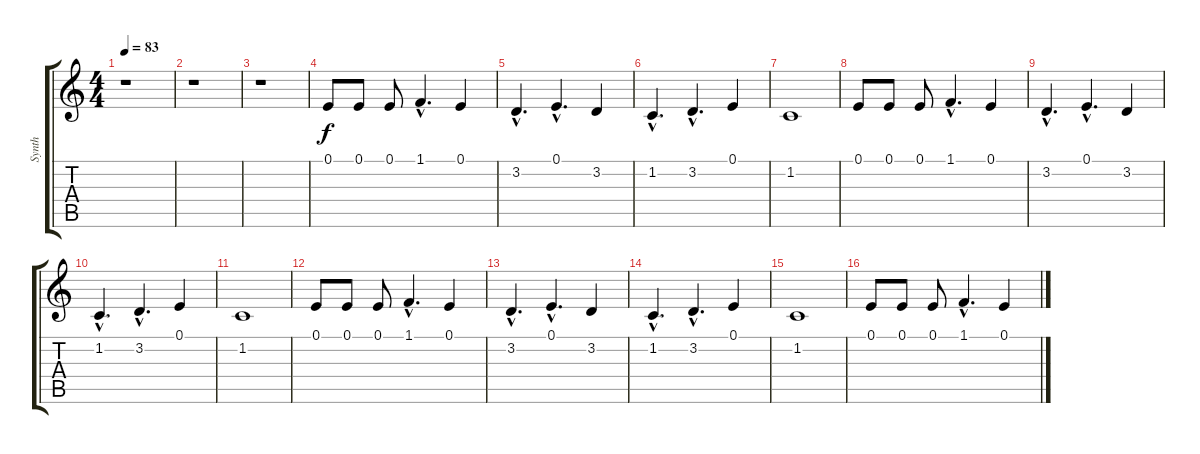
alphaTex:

\track ("Synth" "Synth") {instrument bassoon}
\staff {score tabs}
\tuning (E4 B3 G3 D3 A2 E2) {hide}
\ts (4 4)
\tempo 83
\clef g2
\ks c
r.1{dy f} |
r.1 |
r.1 |
0.1.8 0.1.8 0.1.8 1.1{hac}.4{d} 0.1.4 |
3.2{hac}.4{d} 0.1{hac}.4{d} 3.2.4 |
1.2{hac}.4{d} 3.2{hac}.4{d} 0.1.4 |
1.2.1 |
0.1.8 0.1.8 0.1.8 1.1{hac}.4{d} 0.1.4 |
3.2{hac}.4{d} 0.1{hac}.4{d} 3.2.4 |
1.2{hac}.4{d} 3.2{hac}.4{d} 0.1.4 |
1.2.1 |
0.1.8 0.1.8 0.1.8 1.1{hac}.4{d} 0.1.4 |
3.2{hac}.4{d} 0.1{hac}.4{d} 3.2.4 |
1.2{hac}.4{d} 3.2{hac}.4{d} 0.1.4 |
1.2.1 |
0.1.8 0.1.8 0.1.8 1.1{hac}.4{d} 0.1.4
